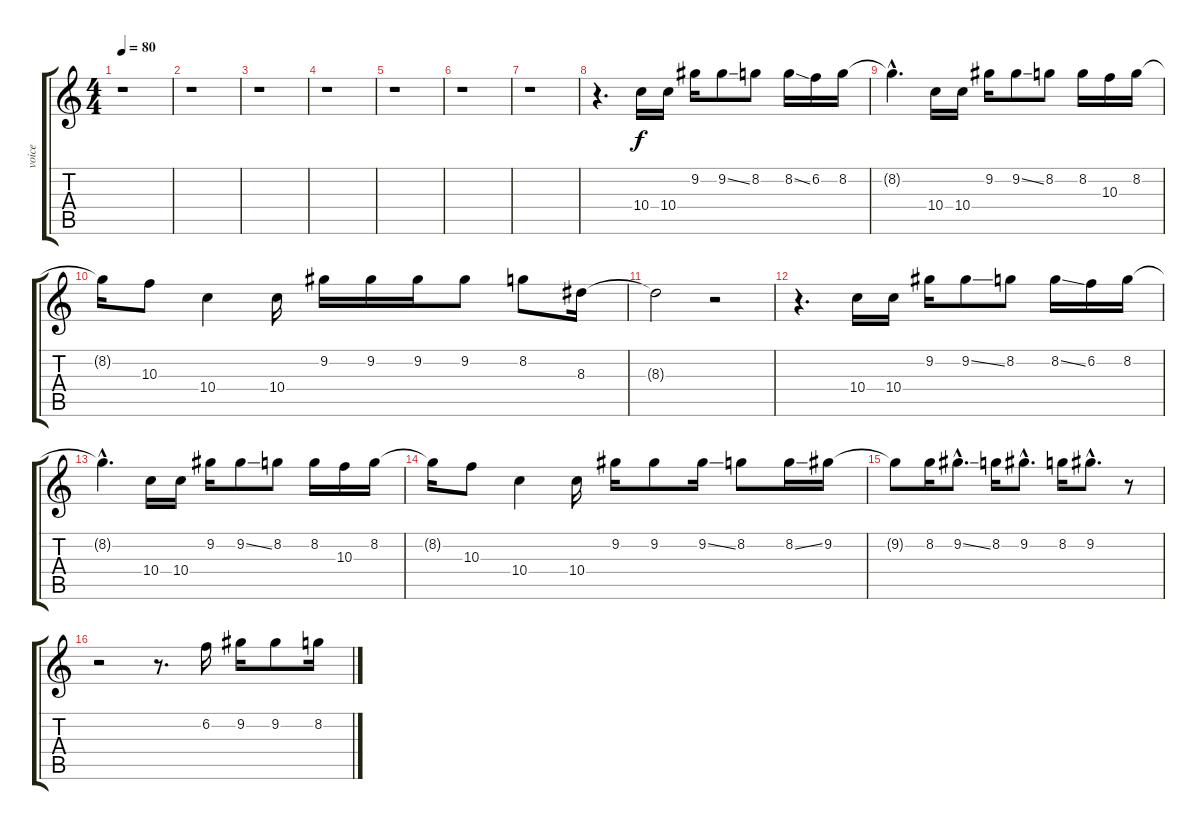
\track ("voice" "voice") {instrument electricguitarjazz}
\staff {score tabs}
\tuning (E4 B3 G3 D3 A2 E2) {hide}
\ts (4 4)
\tempo 80
\clef g2
\ks c
r.1{dy f} |
r.1 |
r.1 |
r.1 |
r.1 |
r.1 |
r.1 |
r.4{d instrument overdrivenguitar} 10.4.16 10.4.16 9.2.16 9.2{ss}.8 8.2.8 8.2{ss}.16 6.2.16 8.2.16 |
8.2{hac t}.4{d} 10.4.16 10.4.16 9.2.16 9.2{ss}.8 8.2.8 8.2.16 10.3.16 8.2.16 |
8.2{t}.16 10.3.8 10.4.4 10.4.16 9.2.16 9.2.16 9.2.16 9.2.8 8.2.8 8.3.16 |
8.3{t}.2 r.2 |
r.4{d} 10.4.16 10.4.16 9.2.16 9.2{ss}.8 8.2.8 8.2{ss}.16 6.2.16 8.2.16 |
8.2{hac t}.4{d} 10.4.16 10.4.16 9.2.16 9.2{ss}.8 8.2.8 8.2.16 10.3.16 8.2.16 |
8.2{t}.16 10.3.8 10.4.4 10.4.16 9.2.16 9.2.8 9.2{ss}.16 8.2.8 8.2{ss}.16 9.2.16 |
9.2{t}.8 8.2.16 9.2{ss hac}.8{d} 8.2.16 9.2{hac}.8{d} 8.2.16 9.2{hac}.8{d} r.8 |
r.2 r.8{d} 6.2.16 9.2.16 9.2.8 8.2.16
